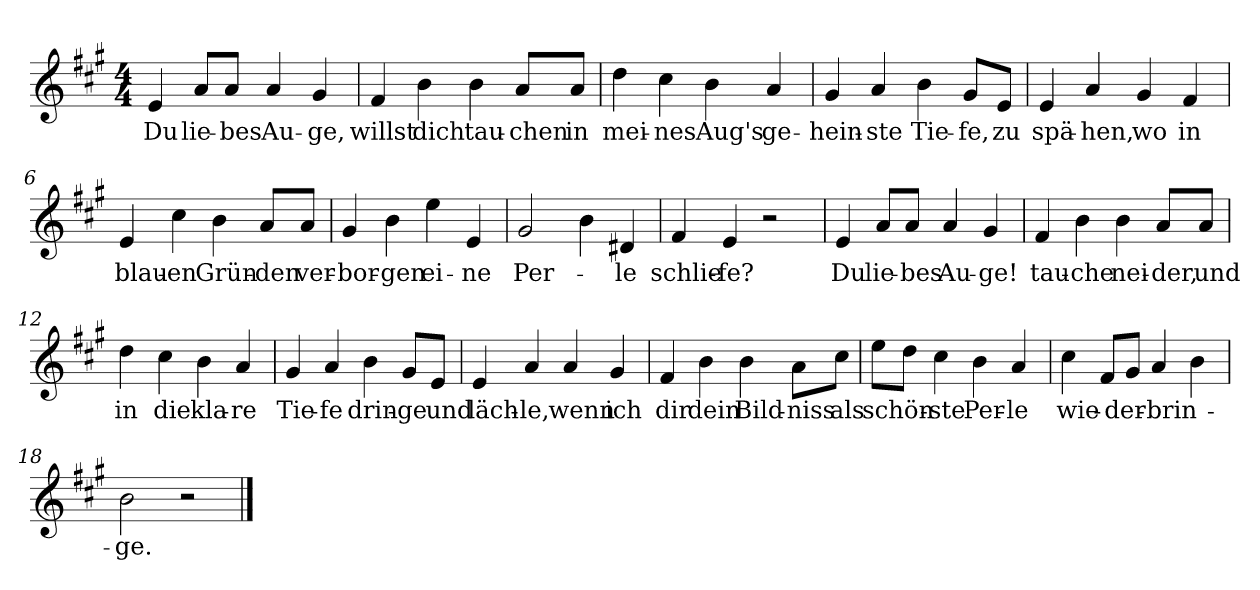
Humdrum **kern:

**kern	**text
*part1	*part1
*staff1	*staff1
*clefG2	*
*k[f#c#g#]	*
*M4/4	*
=1	=1
!	!LO:LY:b
4e/	Du
!	!LO:LY:b
8a/L	lie-
!	!LO:LY:b
8a/J	-bes
!	!LO:LY:b
4a/	Au-
!	!LO:LY:b
4g#/	-ge,
=2	=2
!	!LO:LY:b
4f#/	willst
!	!LO:LY:b
4b\	dich
!	!LO:LY:b
4b\	tau-
!	!LO:LY:b
8a/L	-chen
!	!LO:LY:b
8a/J	in
=3	=3
!	!LO:LY:b
4dd\	mei-
!	!LO:LY:b
4cc#\	-nes
!	!LO:LY:b
4b\	Aug's
!	!LO:LY:b
4a/	ge-
=4	=4
!	!LO:LY:b
4g#/	-hein-
!	!LO:LY:b
4a/	-ste
!	!LO:LY:b
4b\	Tie-
!	!LO:LY:b
8g#/L	-fe,
!	!LO:LY:b
8e/J	zu
=5	=5
!	!LO:LY:b
4e/	spä-
!	!LO:LY:b
4a/	-hen,
!	!LO:LY:b
4g#/	wo
!	!LO:LY:b
4f#/	in
!!LO:LB:g=z
=6	=6
!	!LO:LY:b
4e/	blau-
!	!LO:LY:b
4cc#\	-en
!	!LO:LY:b
4b\	Grün-
!	!LO:LY:b
8a/L	-den
!	!LO:LY:b
8a/J	ver-
=7	=7
!	!LO:LY:b
4g#/	-bor-
!	!LO:LY:b
4b\	-gen
!	!LO:LY:b
4ee\	ei-
!	!LO:LY:b
4e/	-ne
=8	=8
!	!LO:LY:b
2g#/	Per-
4b\	.
!	!LO:LY:b
4d#X/	-le
=9	=9
!	!LO:LY:b
4f#/	schlie-
!	!LO:LY:b
4e/	-fe?
2r	.
=10	=10
!	!LO:LY:b
4e/	Du
!	!LO:LY:b
8a/L	lie-
!	!LO:LY:b
8a/J	-bes
!	!LO:LY:b
4a/	Au-
!	!LO:LY:b
4g#/	-ge!
=11	=11
!	!LO:LY:b
4f#/	tau-
!	!LO:LY:b
4b\	-che
!	!LO:LY:b
4b\	nei-
!	!LO:LY:b
8a/L	-der,
!	!LO:LY:b
8a/J	und
=12	=12
!	!LO:LY:b
4dd\	in
!	!LO:LY:b
4cc#\	die
!	!LO:LY:b
4b\	kla-
!	!LO:LY:b
4a/	-re
!!LO:LB:g=z
=13	=13
!	!LO:LY:b
4g#/	Tie-
!	!LO:LY:b
4a/	-fe
!	!LO:LY:b
4b\	drin-
!	!LO:LY:b
8g#/L	-ge
!	!LO:LY:b
8e/J	und
=14	=14
!	!LO:LY:b
4e/	läch-
!	!LO:LY:b
4a/	-le,
!	!LO:LY:b
4a/	wenn
!	!LO:LY:b
4g#/	ich
=15	=15
!	!LO:LY:b
4f#/	dir
!	!LO:LY:b
4b\	dein
!	!LO:LY:b
4b\	Bild-
!	!LO:LY:b
8a\L	-niss
!	!LO:LY:b
8cc#\J	als
=16	=16
!	!LO:LY:b
8ee\L	schön-
8dd\J	.
!	!LO:LY:b
4cc#\	-ste
!	!LO:LY:b
4b\	Per-
!	!LO:LY:b
4a/	-le
=17	=17
!	!LO:LY:b
4cc#\	wie-
8f#/L	.
!	!LO:LY:b
8g#/J	-der-
!	!LO:LY:b
4a/	-brin-
4b\	.
=18	=18
!	!LO:LY:b
2b\	-ge.
2r	.
==	==
*-	*-
